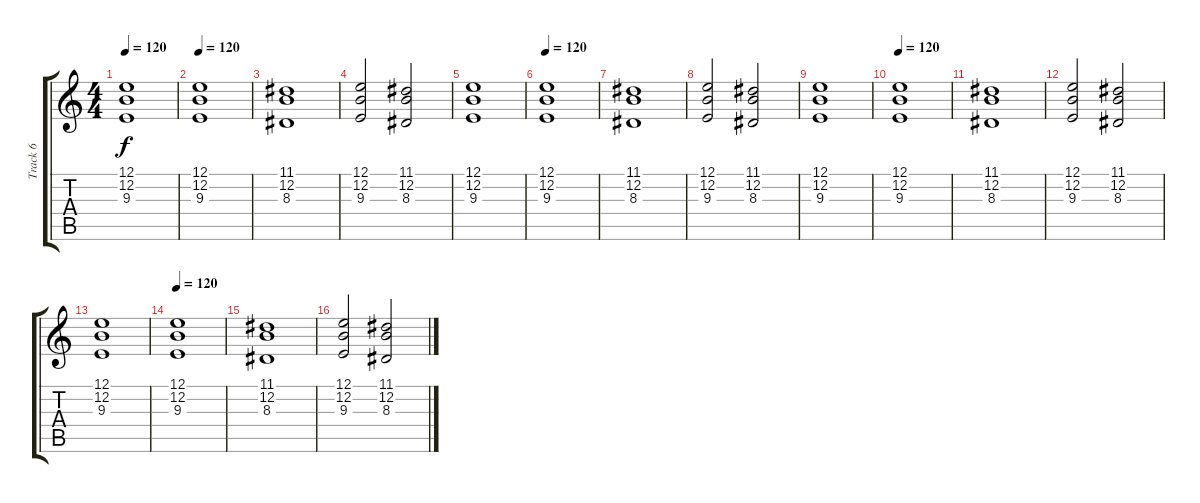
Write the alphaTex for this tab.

\track ("Track 6" "Track 6") {instrument pad7halo}
\staff {score tabs}
\tuning (E4 B3 G3 D3 A2 E2) {hide}
\ts (4 4)
\tempo 120
\clef g2
\ks c
(12.1 12.2 9.3).1{dy f} |
\tempo 120
(12.1 12.2 9.3).1 |
(11.1 12.2 8.3).1 |
(12.1 12.2 9.3).2 (11.1 12.2 8.3).2 |
(12.1 12.2 9.3).1 |
\tempo 120
(12.1 12.2 9.3).1 |
(11.1 12.2 8.3).1 |
(12.1 12.2 9.3).2 (11.1 12.2 8.3).2 |
(12.1 12.2 9.3).1 |
\tempo 120
(12.1 12.2 9.3).1 |
(11.1 12.2 8.3).1 |
(12.1 12.2 9.3).2 (11.1 12.2 8.3).2 |
(12.1 12.2 9.3).1 |
\tempo 120
(12.1 12.2 9.3).1 |
(11.1 12.2 8.3).1 |
(12.1 12.2 9.3).2 (11.1 12.2 8.3).2
